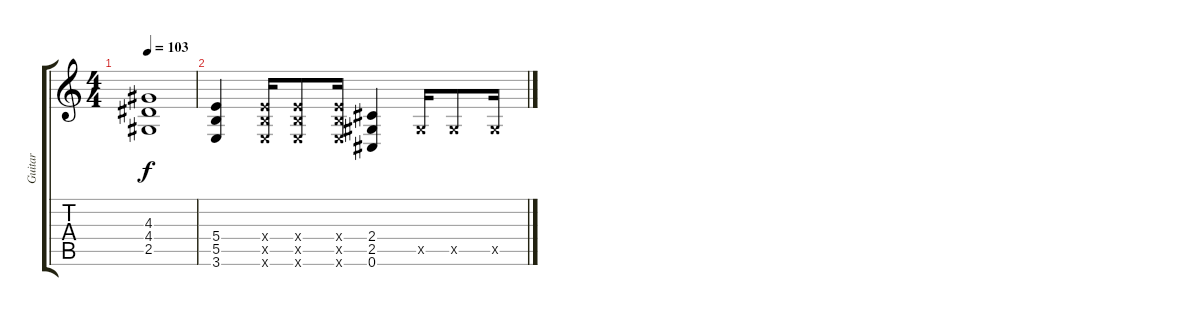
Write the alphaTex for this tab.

\track ("Guitar" "Guitar") {instrument distortionguitar}
\staff {score tabs}
\tuning (Db4 Ab3 E3 B2 Gb2 Db2) {hide}
\ts (4 4)
\tempo 103
\clef g2
\ks c
(4.3 4.4 2.5).1{dy f} |
(5.4 5.5 3.6).4 (5.4{x} 5.5{x} 3.6{x}).16 (5.4{x} 5.5{x} 3.6{x}).8 (5.4{x} 5.5{x} 3.6{x}).16 (2.4 2.5 0.6).4 2.5{x}.16 2.5{x}.8 2.5{x}.16
